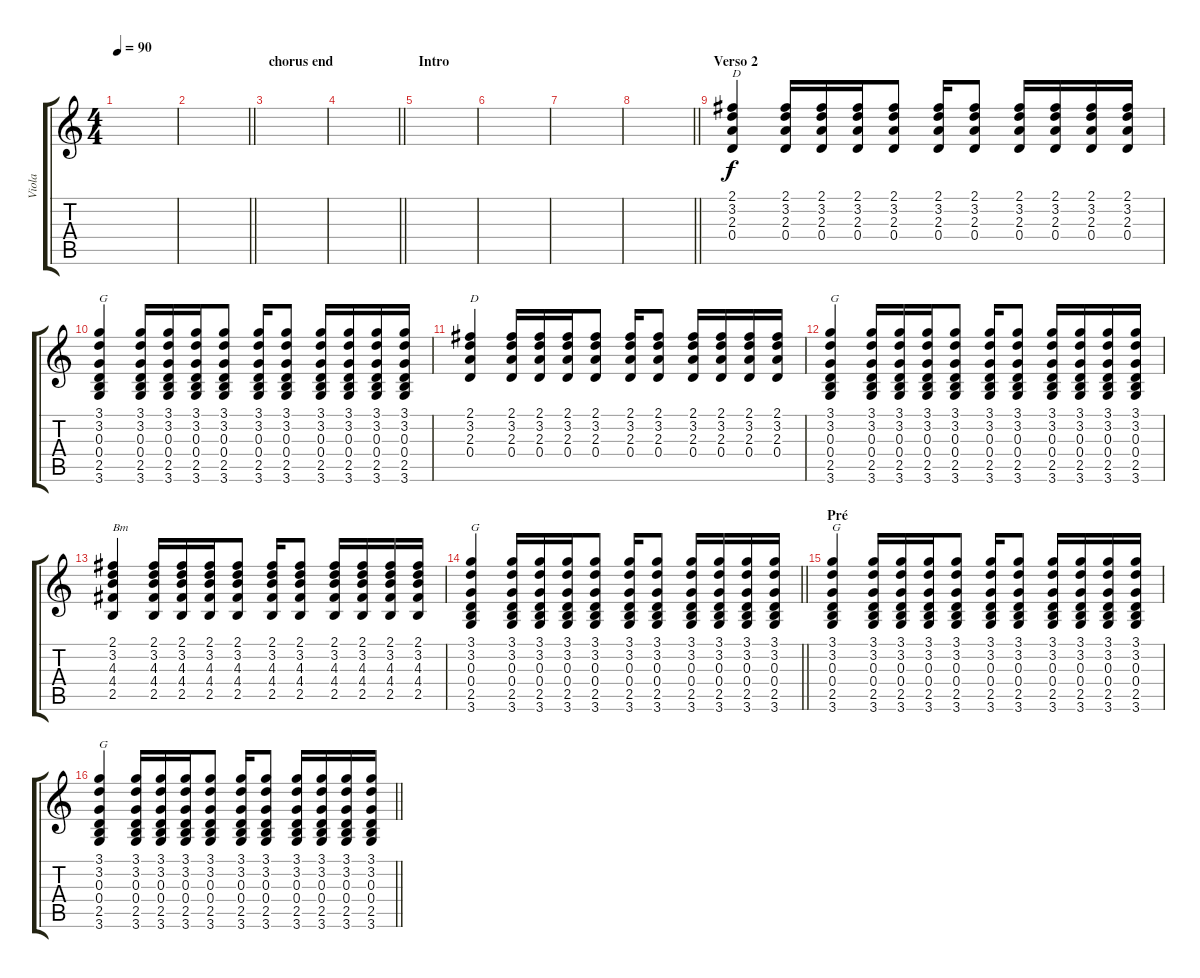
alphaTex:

\track ("Viola" "Viola") {instrument acousticguitarsteel}
\staff {score tabs}
\tuning (E4 B3 G3 D3 A2 E2) {hide}
\ts (4 4)
\tempo 90
\clef g2
\ks c
|
\barLineRight lightlight
|
\section ("" "chorus end")
|
\barLineRight lightlight
|
\section ("" "Intro")
|
|
|
\barLineRight lightlight
|
\section ("" "Verso 2")
(2.1 3.2 2.3 0.4).4{txt "D"} (2.1 3.2 2.3 0.4).16 (2.1 3.2 2.3 0.4).16 (2.1 3.2 2.3 0.4).16 (2.1 3.2 2.3 0.4).8 (2.1 3.2 2.3 0.4).16 (2.1 3.2 2.3 0.4).8 (2.1 3.2 2.3 0.4).16 (2.1 3.2 2.3 0.4).16 (2.1 3.2 2.3 0.4).16 (2.1 3.2 2.3 0.4).16 |
(3.1 3.2 0.3 0.4 2.5 3.6).4{txt "G"} (3.1 3.2 0.3 0.4 2.5 3.6).16 (3.1 3.2 0.3 0.4 2.5 3.6).16 (3.1 3.2 0.3 0.4 2.5 3.6).16 (3.1 3.2 0.3 0.4 2.5 3.6).8 (3.1 3.2 0.3 0.4 2.5 3.6).16 (3.1 3.2 0.3 0.4 2.5 3.6).8 (3.1 3.2 0.3 0.4 2.5 3.6).16 (3.1 3.2 0.3 0.4 2.5 3.6).16 (3.1 3.2 0.3 0.4 2.5 3.6).16 (3.1 3.2 0.3 0.4 2.5 3.6).16 |
(2.1 3.2 2.3 0.4).4{txt "D"} (2.1 3.2 2.3 0.4).16 (2.1 3.2 2.3 0.4).16 (2.1 3.2 2.3 0.4).16 (2.1 3.2 2.3 0.4).8 (2.1 3.2 2.3 0.4).16 (2.1 3.2 2.3 0.4).8 (2.1 3.2 2.3 0.4).16 (2.1 3.2 2.3 0.4).16 (2.1 3.2 2.3 0.4).16 (2.1 3.2 2.3 0.4).16 |
(3.1 3.2 0.3 0.4 2.5 3.6).4{txt "G"} (3.1 3.2 0.3 0.4 2.5 3.6).16 (3.1 3.2 0.3 0.4 2.5 3.6).16 (3.1 3.2 0.3 0.4 2.5 3.6).16 (3.1 3.2 0.3 0.4 2.5 3.6).8 (3.1 3.2 0.3 0.4 2.5 3.6).16 (3.1 3.2 0.3 0.4 2.5 3.6).8 (3.1 3.2 0.3 0.4 2.5 3.6).16 (3.1 3.2 0.3 0.4 2.5 3.6).16 (3.1 3.2 0.3 0.4 2.5 3.6).16 (3.1 3.2 0.3 0.4 2.5 3.6).16 |
(2.1 3.2 4.3 4.4 2.5).4{txt "Bm"} (2.1 3.2 4.3 4.4 2.5).16 (2.1 3.2 4.3 4.4 2.5).16 (2.1 3.2 4.3 4.4 2.5).16 (2.1 3.2 4.3 4.4 2.5).8 (2.1 3.2 4.3 4.4 2.5).16 (2.1 3.2 4.3 4.4 2.5).8 (2.1 3.2 4.3 4.4 2.5).16 (2.1 3.2 4.3 4.4 2.5).16 (2.1 3.2 4.3 4.4 2.5).16 (2.1 3.2 4.3 4.4 2.5).16 |
\barLineRight lightlight
(3.1 3.2 0.3 0.4 2.5 3.6).4{txt "G"} (3.1 3.2 0.3 0.4 2.5 3.6).16 (3.1 3.2 0.3 0.4 2.5 3.6).16 (3.1 3.2 0.3 0.4 2.5 3.6).16 (3.1 3.2 0.3 0.4 2.5 3.6).8 (3.1 3.2 0.3 0.4 2.5 3.6).16 (3.1 3.2 0.3 0.4 2.5 3.6).8 (3.1 3.2 0.3 0.4 2.5 3.6).16 (3.1 3.2 0.3 0.4 2.5 3.6).16 (3.1 3.2 0.3 0.4 2.5 3.6).16 (3.1 3.2 0.3 0.4 2.5 3.6).16 |
\section ("" "Pré")
(3.1 3.2 0.3 0.4 2.5 3.6).4{txt "G"} (3.1 3.2 0.3 0.4 2.5 3.6).16 (3.1 3.2 0.3 0.4 2.5 3.6).16 (3.1 3.2 0.3 0.4 2.5 3.6).16 (3.1 3.2 0.3 0.4 2.5 3.6).8 (3.1 3.2 0.3 0.4 2.5 3.6).16 (3.1 3.2 0.3 0.4 2.5 3.6).8 (3.1 3.2 0.3 0.4 2.5 3.6).16 (3.1 3.2 0.3 0.4 2.5 3.6).16 (3.1 3.2 0.3 0.4 2.5 3.6).16 (3.1 3.2 0.3 0.4 2.5 3.6).16 |
\barLineRight lightlight
(3.1 3.2 0.3 0.4 2.5 3.6).4{txt "G"} (3.1 3.2 0.3 0.4 2.5 3.6).16 (3.1 3.2 0.3 0.4 2.5 3.6).16 (3.1 3.2 0.3 0.4 2.5 3.6).16 (3.1 3.2 0.3 0.4 2.5 3.6).8 (3.1 3.2 0.3 0.4 2.5 3.6).16 (3.1 3.2 0.3 0.4 2.5 3.6).8 (3.1 3.2 0.3 0.4 2.5 3.6).16 (3.1 3.2 0.3 0.4 2.5 3.6).16 (3.1 3.2 0.3 0.4 2.5 3.6).16 (3.1 3.2 0.3 0.4 2.5 3.6).16
